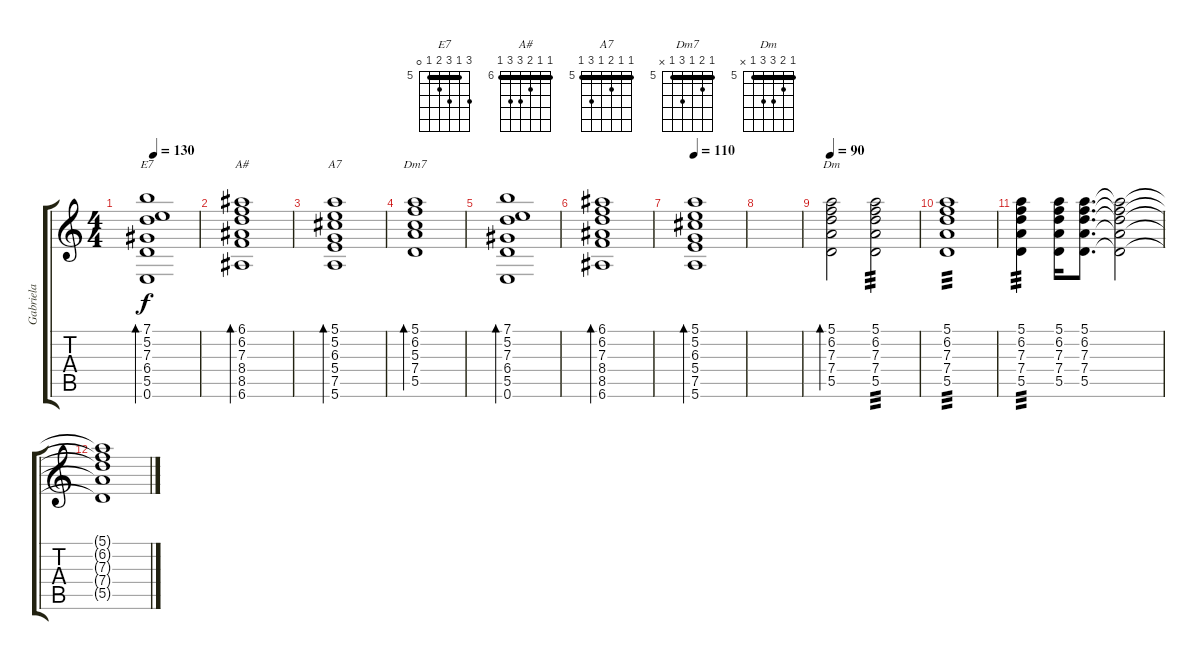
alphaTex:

\track ("Gabriela" "Gabriela") {instrument acousticguitarnylon}
\staff {score tabs}
\tuning (E4 B3 G3 D3 A2 E2) {hide}
\chord ("E7" 7 5 7 6 5 0) {firstfret 5 barre 5}
\chord ("A#" 6 6 7 8 8 6) {firstfret 6 barre 6}
\chord ("A7" 5 5 6 5 7 5) {firstfret 5 barre 5}
\chord ("Dm7" 5 6 5 7 5 x) {firstfret 5 barre 5}
\chord ("Dm" 5 6 7 7 5 x) {firstfret 5 barre 5}
\ts (4 4)
\tempo 130
\clef g2
\ks c
(7.1 5.2 7.3 6.4 5.5 0.6).1{bd 60 ch "E7" dy f} |
(6.1 6.2 7.3 8.4 8.5 6.6).1{bd 60 ch "A#"} |
(5.1 5.2 6.3 5.4 7.5 5.6).1{bd 60 ch "A7"} |
(5.1 6.2 5.3 7.4 5.5).1{bd 60 ch "Dm7"} |
(7.1 5.2 7.3 6.4 5.5 0.6).1{bd 60} |
(6.1 6.2 7.3 8.4 8.5 6.6).1{bd 60} |
\tempo 110
(5.1 5.2 6.3 5.4 7.5 5.6).1{bd 60} |
|
\tempo 90
(5.1 6.2 7.3 7.4 5.5).2{bd 480 ch "Dm"} (5.1 6.2 7.3 7.4 5.5).2{tp 3} |
(5.1 6.2 7.3 7.4 5.5).1{tp 3} |
(5.1 6.2 7.3 7.4 5.5).4{tp 3} (5.1 6.2 7.3 7.4 5.5).16 (5.1 6.2 7.3 7.4 5.5).8{d} (5.1{t} 6.2{t} 7.3{t} 7.4{t} 5.5{t}).2 |
(5.1{t} 6.2{t} 7.3{t} 7.4{t} 5.5{t}).1
